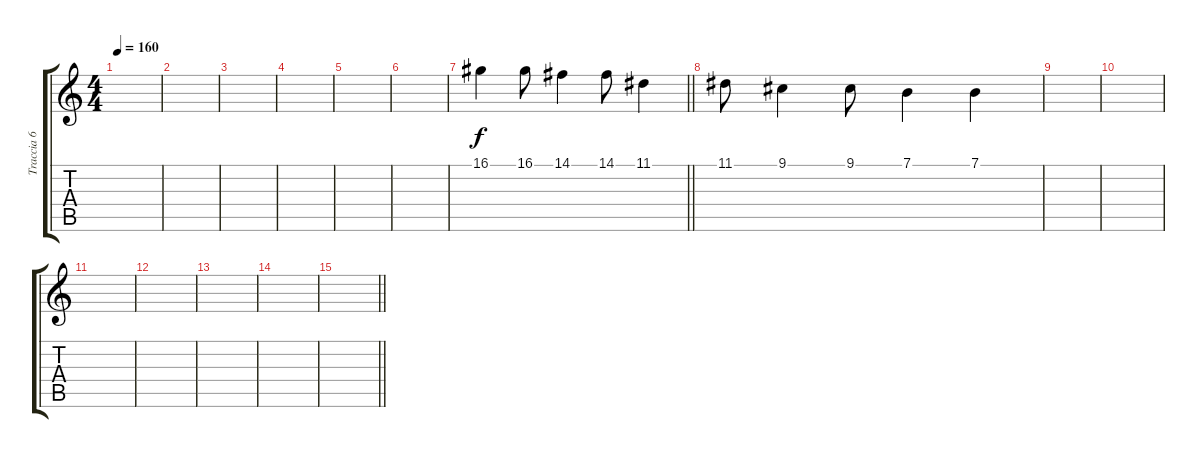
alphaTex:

\track ("Traccia 6" "Traccia 6") {instrument vibraphone}
\staff {score tabs}
\tuning (E4 B3 G3 D3 A2 E2) {hide}
\ts (4 4)
\tempo 160
\clef g2
\ks c
|
|
|
|
|
|
\barLineRight lightlight
16.1.4 16.1.8 14.1.4 14.1.8 11.1.4 |
11.1.8 9.1.4 9.1.8 7.1.4 7.1.4 |
|
|
|
|
|
|
\barLineRight lightlight
